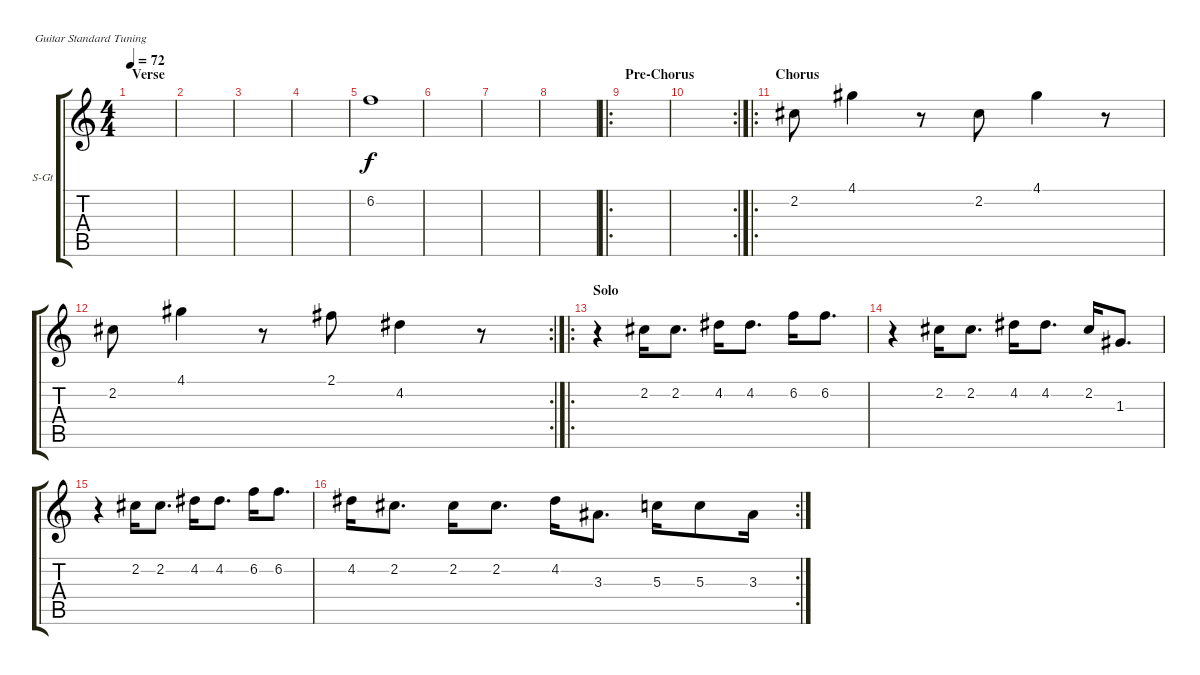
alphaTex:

\defaultSystemsLayout 4
\bracketExtendMode groupsimilarinstruments
\firstSystemTrackNameOrientation horizontal
\otherSystemsTrackNameOrientation horizontal
\track ("Guitar 1 (lead)" "S-Gt") {instrument acousticguitarsteel}
\staff {score tabs}
\tuning (E4 B3 G3 D3 A2 E2)
\ts (4 4)
\section ("" "Verse")
\tempo 72
\clef g2
\ks c
|
|
|
|
6.2.1 |
|
|
|
\ro
\section ("" "Pre-Chorus")
|
\rc 2
|
\ro
\section ("" "Chorus")
2.2.8 4.1.4 r.8 2.2.8 4.1.4 r.8 |
\rc 2
2.2.8 4.1.4 r.8 2.1.8 4.2.4 r.8 |
\ro
\section ("" "Solo")
r.4 2.2.16 2.2.8{d} 4.2.16 4.2.8{d} 6.2.16 6.2.8{d} |
r.4 2.2.16 2.2.8{d} 4.2.16 4.2.8{d} 2.2.16 1.3.8{d} |
r.4 2.2.16 2.2.8{d} 4.2.16 4.2.8{d} 6.2.16 6.2.8{d} |
\rc 2
4.2.16 2.2.8{d} 2.2.16 2.2.8{d} 4.2.16 3.3.8{d} 5.3.16 5.3.8 3.3.16
